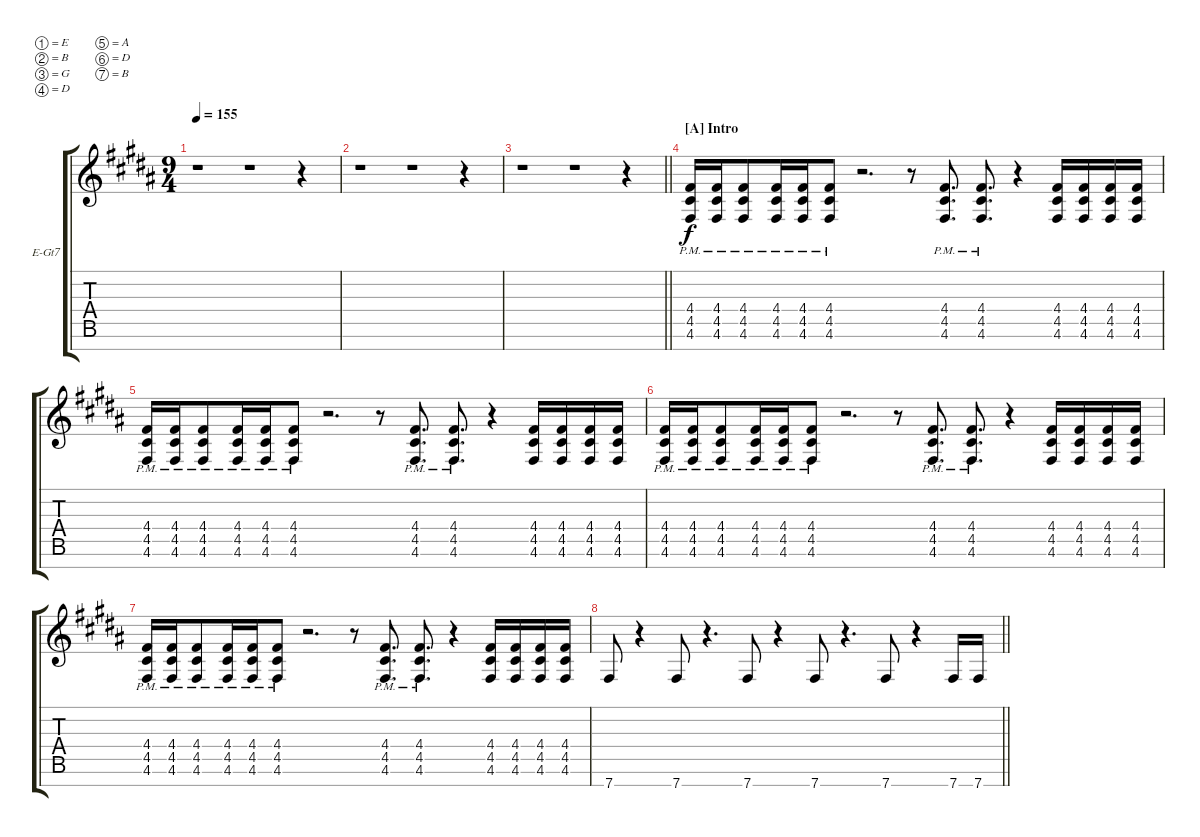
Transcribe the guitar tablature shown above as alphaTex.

\bracketExtendMode groupsimilarinstruments
\firstSystemTrackNameOrientation horizontal
\otherSystemsTrackNameOrientation horizontal
\track ("Javier Reyes - Rhythm" "E-Gt7") {instrument distortionguitar}
\staff {score tabs}
\tuning (E4 B3 G3 D3 A2 D2 B1)
\ts (9 4)
\tempo 155
\clef g2
\ks b
r.1{dy f instrument distortionguitar} r.1 r.4 |
\beaming (8 6 6 6)
r.1 r.1 r.4 |
\barLineRight lightlight
r.1 r.1 r.4 |
\section ("A" "Intro")
(4.4{pm} 4.5{pm} 4.6{pm}).16 (4.4{pm} 4.5{pm} 4.6{pm}).16 (4.4{pm} 4.5{pm} 4.6{pm}).8 (4.4{pm} 4.5{pm} 4.6{pm}).16 (4.4{pm} 4.5{pm} 4.6{pm}).16 (4.4{pm} 4.5{pm} 4.6{pm}).8 r.2{d} r.8 (4.4{pm} 4.5{pm} 4.6{pm}).8{d} (4.4{pm} 4.5{pm} 4.6{pm}).8{d} r.4 (4.4 4.5 4.6).16 (4.4 4.5 4.6).16 (4.4 4.5 4.6).16 (4.4 4.5 4.6).16 |
(4.4{pm} 4.5{pm} 4.6{pm}).16 (4.4{pm} 4.5{pm} 4.6{pm}).16 (4.4{pm} 4.5{pm} 4.6{pm}).8 (4.4{pm} 4.5{pm} 4.6{pm}).16 (4.4{pm} 4.5{pm} 4.6{pm}).16 (4.4{pm} 4.5{pm} 4.6{pm}).8 r.2{d} r.8 (4.4{pm} 4.5{pm} 4.6{pm}).8{d} (4.4{pm} 4.5{pm} 4.6{pm}).8{d} r.4 (4.4 4.5 4.6).16 (4.4 4.5 4.6).16 (4.4 4.5 4.6).16 (4.4 4.5 4.6).16 |
(4.4{pm} 4.5{pm} 4.6{pm}).16 (4.4{pm} 4.5{pm} 4.6{pm}).16 (4.4{pm} 4.5{pm} 4.6{pm}).8 (4.4{pm} 4.5{pm} 4.6{pm}).16 (4.4{pm} 4.5{pm} 4.6{pm}).16 (4.4{pm} 4.5{pm} 4.6{pm}).8 r.2{d} r.8 (4.4{pm} 4.5{pm} 4.6{pm}).8{d} (4.4{pm} 4.5{pm} 4.6{pm}).8{d} r.4 (4.4 4.5 4.6).16 (4.4 4.5 4.6).16 (4.4 4.5 4.6).16 (4.4 4.5 4.6).16 |
(4.4{pm} 4.5{pm} 4.6{pm}).16 (4.4{pm} 4.5{pm} 4.6{pm}).16 (4.4{pm} 4.5{pm} 4.6{pm}).8 (4.4{pm} 4.5{pm} 4.6{pm}).16 (4.4{pm} 4.5{pm} 4.6{pm}).16 (4.4{pm} 4.5{pm} 4.6{pm}).8 r.2{d} r.8 (4.4{pm} 4.5{pm} 4.6{pm}).8{d} (4.4{pm} 4.5{pm} 4.6{pm}).8{d} r.4 (4.4 4.5 4.6).16 (4.4 4.5 4.6).16 (4.4 4.5 4.6).16 (4.4 4.5 4.6).16 |
\barLineRight lightlight
7.7.8 r.4 7.7.8 r.4{d} 7.7.8 r.4 7.7.8 r.4{d} 7.7.8 r.4 7.7.16 7.7.16
